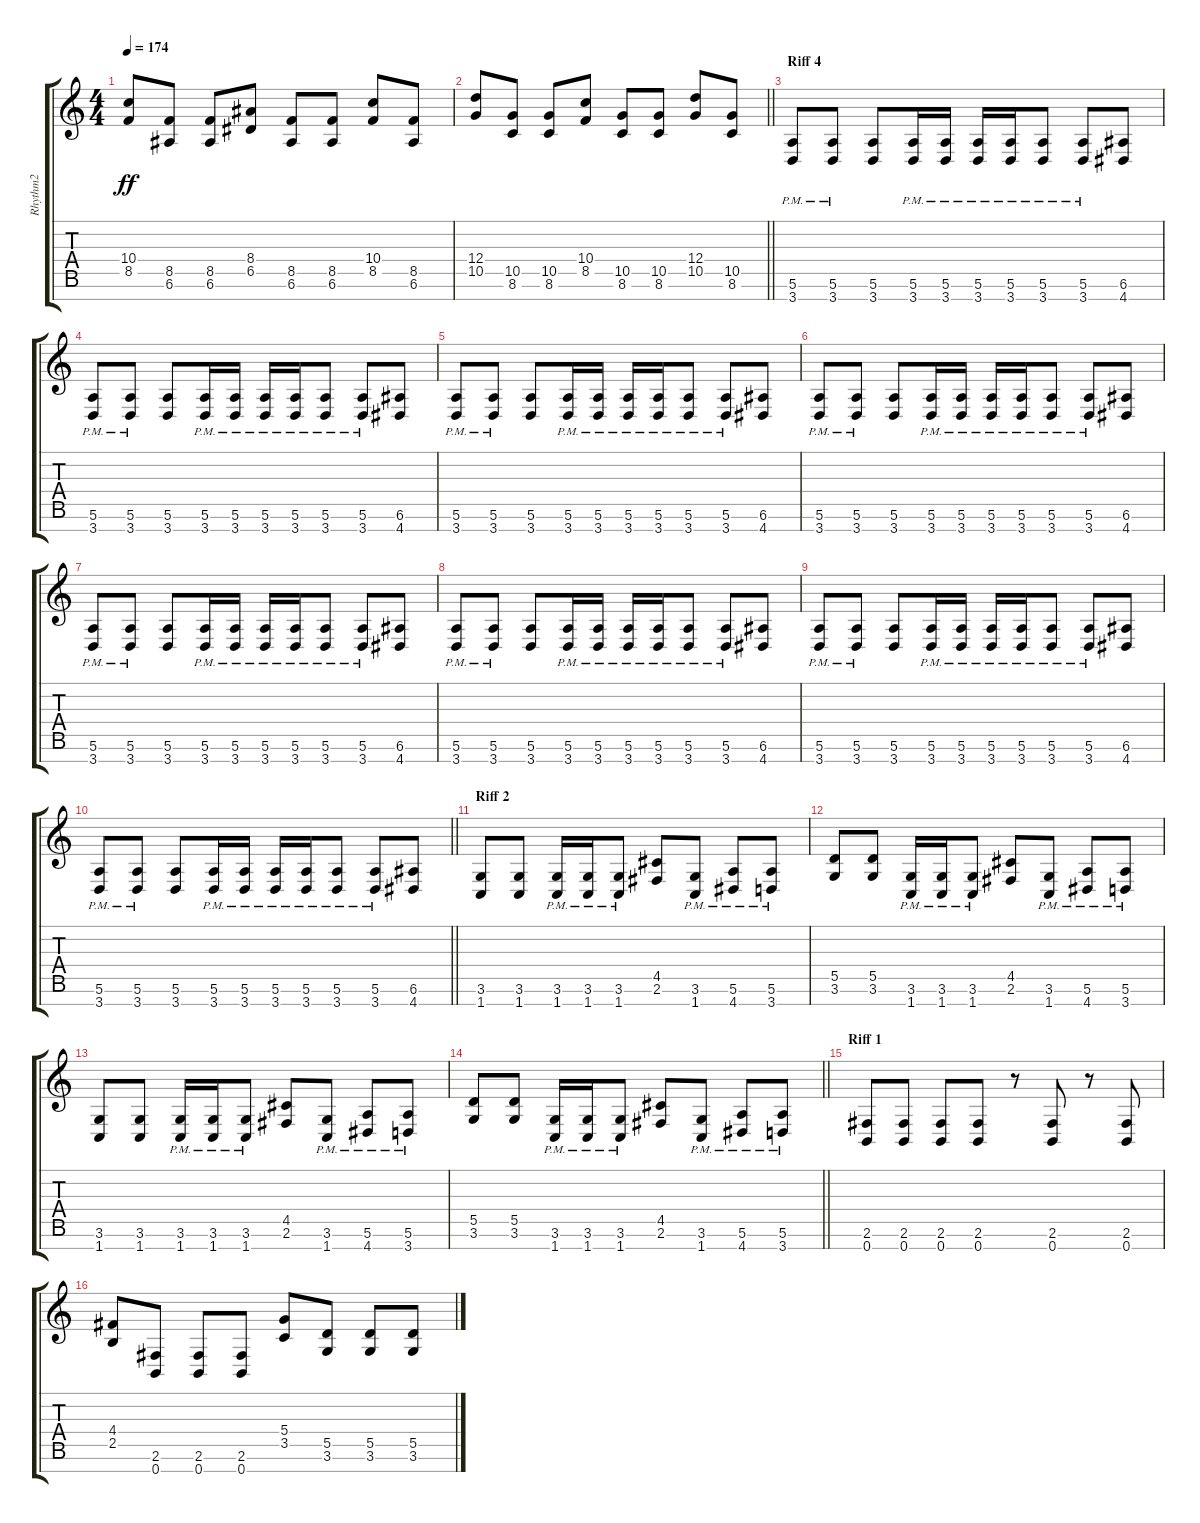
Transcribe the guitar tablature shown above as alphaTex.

\track ("Rhythm2" "Rhythm2") {instrument overdrivenguitar}
\staff {score tabs}
\tuning (E4 B3 G3 D3 A2 E2 B1) {hide}
\ts (4 4)
\tempo 174
\clef g2
\ks c
(10.4 8.5).8{dy ff} (8.5 6.6).8 (8.5 6.6).8 (8.4 6.5).8 (8.5 6.6).8 (8.5 6.6).8 (10.4 8.5).8 (8.5 6.6).8 |
\barLineRight lightlight
(12.4 10.5).8 (10.5 8.6).8 (10.5 8.6).8 (10.4 8.5).8 (10.5 8.6).8 (10.5 8.6).8 (12.4 10.5).8 (10.5 8.6).8 |
\section ("" "Riff 4")
(5.6{pm} 3.7{pm}).8 (5.6{pm} 3.7{pm}).8 (5.6 3.7).8 (5.6{pm} 3.7{pm}).16 (5.6{pm} 3.7{pm}).16 (5.6{pm} 3.7{pm}).16 (5.6{pm} 3.7{pm}).16 (5.6{pm} 3.7{pm}).8 (5.6{pm} 3.7{pm}).8 (6.6 4.7).8 |
(5.6{pm} 3.7{pm}).8 (5.6{pm} 3.7{pm}).8 (5.6 3.7).8 (5.6{pm} 3.7{pm}).16 (5.6{pm} 3.7{pm}).16 (5.6{pm} 3.7{pm}).16 (5.6{pm} 3.7{pm}).16 (5.6{pm} 3.7{pm}).8 (5.6{pm} 3.7{pm}).8 (6.6 4.7).8 |
(5.6{pm} 3.7{pm}).8 (5.6{pm} 3.7{pm}).8 (5.6 3.7).8 (5.6{pm} 3.7{pm}).16 (5.6{pm} 3.7{pm}).16 (5.6{pm} 3.7{pm}).16 (5.6{pm} 3.7{pm}).16 (5.6{pm} 3.7{pm}).8 (5.6{pm} 3.7{pm}).8 (6.6 4.7).8 |
(5.6{pm} 3.7{pm}).8 (5.6{pm} 3.7{pm}).8 (5.6 3.7).8 (5.6{pm} 3.7{pm}).16 (5.6{pm} 3.7{pm}).16 (5.6{pm} 3.7{pm}).16 (5.6{pm} 3.7{pm}).16 (5.6{pm} 3.7{pm}).8 (5.6{pm} 3.7{pm}).8 (6.6 4.7).8 |
(5.6{pm} 3.7{pm}).8 (5.6{pm} 3.7{pm}).8 (5.6 3.7).8 (5.6{pm} 3.7{pm}).16 (5.6{pm} 3.7{pm}).16 (5.6{pm} 3.7{pm}).16 (5.6{pm} 3.7{pm}).16 (5.6{pm} 3.7{pm}).8 (5.6{pm} 3.7{pm}).8 (6.6 4.7).8 |
(5.6{pm} 3.7{pm}).8 (5.6{pm} 3.7{pm}).8 (5.6 3.7).8 (5.6{pm} 3.7{pm}).16 (5.6{pm} 3.7{pm}).16 (5.6{pm} 3.7{pm}).16 (5.6{pm} 3.7{pm}).16 (5.6{pm} 3.7{pm}).8 (5.6{pm} 3.7{pm}).8 (6.6 4.7).8 |
(5.6{pm} 3.7{pm}).8 (5.6{pm} 3.7{pm}).8 (5.6 3.7).8 (5.6{pm} 3.7{pm}).16 (5.6{pm} 3.7{pm}).16 (5.6{pm} 3.7{pm}).16 (5.6{pm} 3.7{pm}).16 (5.6{pm} 3.7{pm}).8 (5.6{pm} 3.7{pm}).8 (6.6 4.7).8 |
\barLineRight lightlight
(5.6{pm} 3.7{pm}).8 (5.6{pm} 3.7{pm}).8 (5.6 3.7).8 (5.6{pm} 3.7{pm}).16 (5.6{pm} 3.7{pm}).16 (5.6{pm} 3.7{pm}).16 (5.6{pm} 3.7{pm}).16 (5.6{pm} 3.7{pm}).8 (5.6{pm} 3.7{pm}).8 (6.6 4.7).8 |
\section ("" "Riff 2")
(3.6 1.7).8 (3.6 1.7).8 (3.6{pm} 1.7{pm}).16 (3.6{pm} 1.7{pm}).16 (3.6{pm} 1.7{pm}).8 (4.5 2.6).8 (3.6{pm} 1.7{pm}).8 (5.6{pm} 4.7{pm}).8 (5.6{pm} 3.7{pm}).8 |
(5.5 3.6).8 (5.5 3.6).8 (3.6{pm} 1.7{pm}).16 (3.6{pm} 1.7{pm}).16 (3.6{pm} 1.7{pm}).8 (4.5 2.6).8 (3.6{pm} 1.7{pm}).8 (5.6{pm} 4.7{pm}).8 (5.6{pm} 3.7{pm}).8 |
(3.6 1.7).8 (3.6 1.7).8 (3.6{pm} 1.7{pm}).16 (3.6{pm} 1.7{pm}).16 (3.6{pm} 1.7{pm}).8 (4.5 2.6).8 (3.6{pm} 1.7{pm}).8 (5.6{pm} 4.7{pm}).8 (5.6{pm} 3.7{pm}).8 |
\barLineRight lightlight
(5.5 3.6).8 (5.5 3.6).8 (3.6{pm} 1.7{pm}).16 (3.6{pm} 1.7{pm}).16 (3.6{pm} 1.7{pm}).8 (4.5 2.6).8 (3.6{pm} 1.7{pm}).8 (5.6{pm} 4.7{pm}).8 (5.6{pm} 3.7{pm}).8 |
\section ("" "Riff 1")
(2.6 0.7).8 (2.6 0.7).8 (2.6 0.7).8 (2.6 0.7).8 r.8 (2.6 0.7).8 r.8 (2.6 0.7).8 |
(4.4 2.5).8 (2.6 0.7).8 (2.6 0.7).8 (2.6 0.7).8 (5.4 3.5).8 (5.5 3.6).8 (5.5 3.6).8 (5.5 3.6).8
